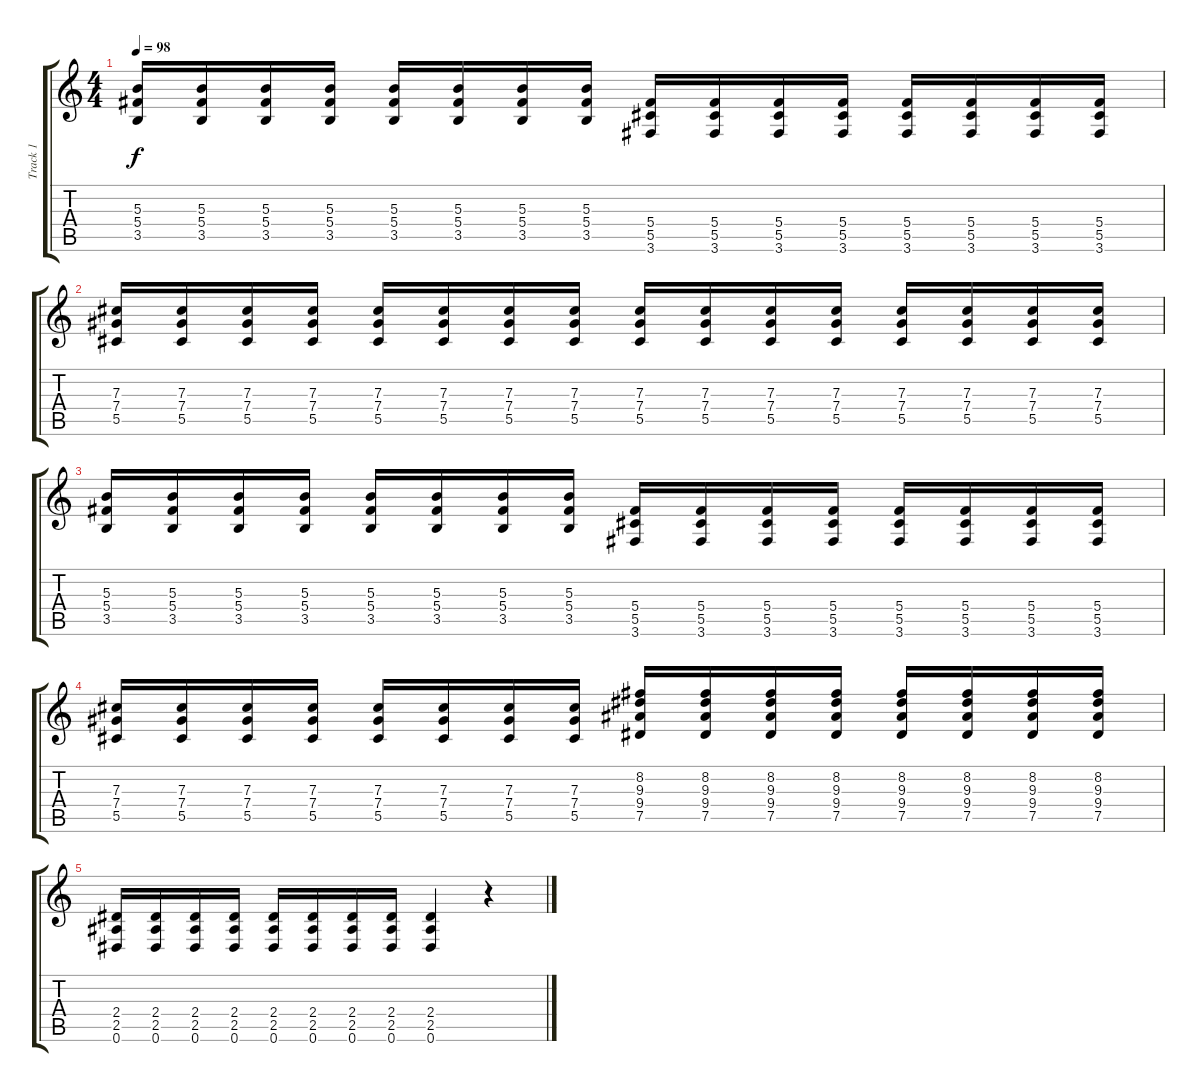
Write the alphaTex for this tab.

\track ("Track 1" "Track 1") {instrument distortionguitar}
\staff {score tabs}
\tuning (Eb4 Bb3 Gb3 Db3 Ab2 Eb2) {hide}
\ts (4 4)
\tempo 98
\clef g2
\ks c
(5.3 5.4 3.5).16{dy f} (5.3 5.4 3.5).16 (5.3 5.4 3.5).16 (5.3 5.4 3.5).16 (5.3 5.4 3.5).16 (5.3 5.4 3.5).16 (5.3 5.4 3.5).16 (5.3 5.4 3.5).16 (5.4 5.5 3.6).16 (5.4 5.5 3.6).16 (5.4 5.5 3.6).16 (5.4 5.5 3.6).16 (5.4 5.5 3.6).16 (5.4 5.5 3.6).16 (5.4 5.5 3.6).16 (5.4 5.5 3.6).16 |
(7.3 7.4 5.5).16 (7.3 7.4 5.5).16 (7.3 7.4 5.5).16 (7.3 7.4 5.5).16 (7.3 7.4 5.5).16 (7.3 7.4 5.5).16 (7.3 7.4 5.5).16 (7.3 7.4 5.5).16 (7.3 7.4 5.5).16 (7.3 7.4 5.5).16 (7.3 7.4 5.5).16 (7.3 7.4 5.5).16 (7.3 7.4 5.5).16 (7.3 7.4 5.5).16 (7.3 7.4 5.5).16 (7.3 7.4 5.5).16 |
(5.3 5.4 3.5).16 (5.3 5.4 3.5).16 (5.3 5.4 3.5).16 (5.3 5.4 3.5).16 (5.3 5.4 3.5).16 (5.3 5.4 3.5).16 (5.3 5.4 3.5).16 (5.3 5.4 3.5).16 (5.4 5.5 3.6).16 (5.4 5.5 3.6).16 (5.4 5.5 3.6).16 (5.4 5.5 3.6).16 (5.4 5.5 3.6).16 (5.4 5.5 3.6).16 (5.4 5.5 3.6).16 (5.4 5.5 3.6).16 |
(7.3 7.4 5.5).16 (7.3 7.4 5.5).16 (7.3 7.4 5.5).16 (7.3 7.4 5.5).16 (7.3 7.4 5.5).16 (7.3 7.4 5.5).16 (7.3 7.4 5.5).16 (7.3 7.4 5.5).16 (8.2 9.3 9.4 7.5).16 (8.2 9.3 9.4 7.5).16 (8.2 9.3 9.4 7.5).16 (8.2 9.3 9.4 7.5).16 (8.2 9.3 9.4 7.5).16 (8.2 9.3 9.4 7.5).16 (8.2 9.3 9.4 7.5).16 (8.2 9.3 9.4 7.5).16 |
(2.4 2.5 0.6).16 (2.4 2.5 0.6).16 (2.4 2.5 0.6).16 (2.4 2.5 0.6).16 (2.4 2.5 0.6).16 (2.4 2.5 0.6).16 (2.4 2.5 0.6).16 (2.4 2.5 0.6).16 (2.4 2.5 0.6).4 r.4
